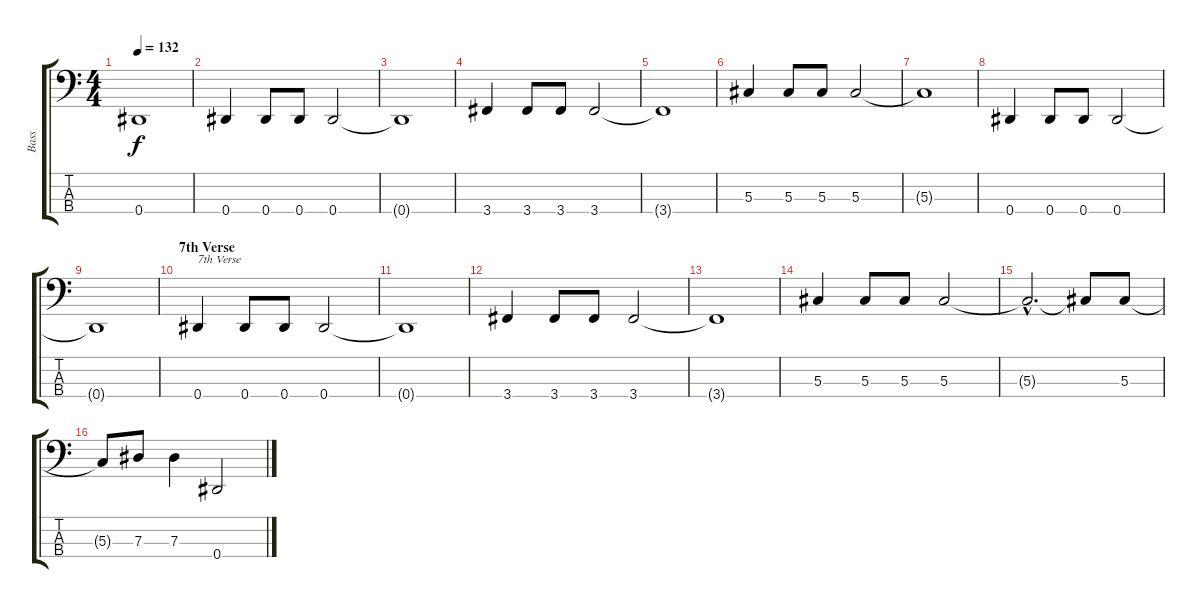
\track ("Bass" "Bass") {instrument slapbass2}
\staff {score tabs}
\tuning (Gb2 Db2 Ab1 Eb1) {hide}
\ts (4 4)
\tempo 132
\clef f4
\ks c
0.4{t}.1{dy f} |
0.4.4 0.4.8 0.4.8 0.4.2 |
0.4{t}.1 |
3.4.4 3.4.8 3.4.8 3.4.2 |
3.4{t}.1 |
5.3.4 5.3.8 5.3.8 5.3.2 |
5.3{t}.1 |
0.4.4 0.4.8 0.4.8 0.4.2 |
0.4{t}.1 |
\section ("" "7th Verse")
0.4.4{txt "7th Verse"} 0.4.8 0.4.8 0.4.2 |
0.4{t}.1 |
3.4.4 3.4.8 3.4.8 3.4.2 |
3.4{t}.1 |
5.3.4 5.3.8 5.3.8 5.3.2 |
5.3{hac t}.2{d} 5.3{t}.8 5.3.8 |
5.3{t}.8 7.3.8 7.3.4 0.4.2
